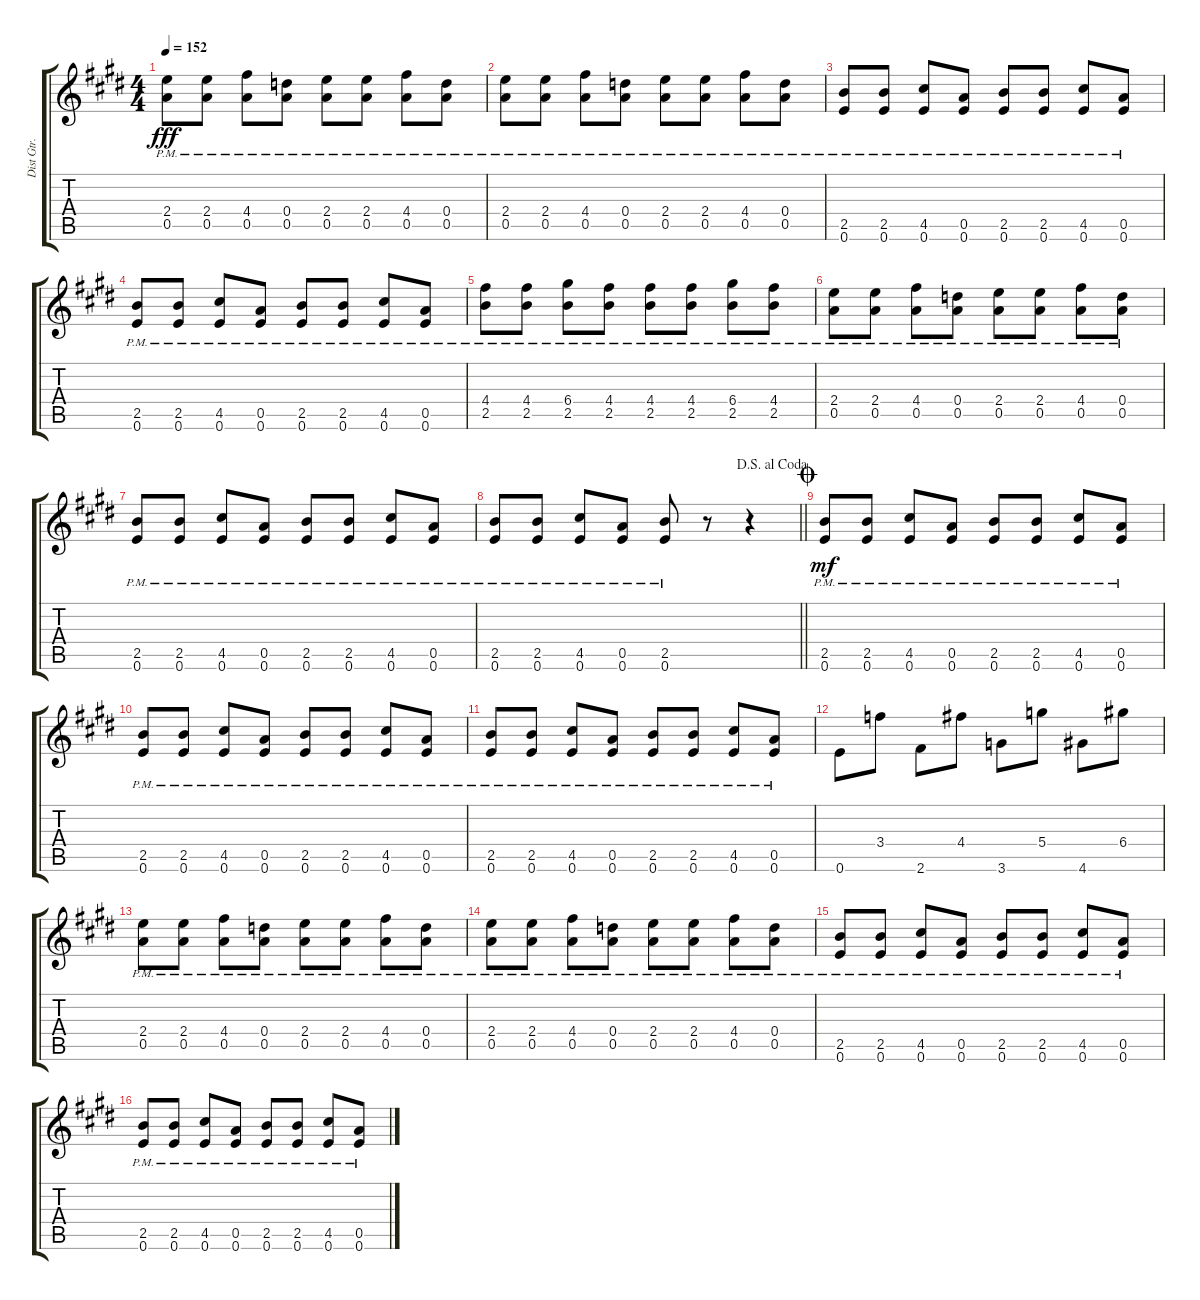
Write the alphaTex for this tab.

\track ("Dist Gtr." "Dist Gtr.") {instrument distortionguitar}
\staff {score tabs}
\tuning (E4 B3 G4 D4 A3 E3) {hide}
\ts (4 4)
\tempo 152
\clef g2
\ks e
(2.4{pm} 0.5{pm}).8{dy fff} (2.4{pm} 0.5{pm}).8 (4.4{pm} 0.5{pm}).8 (0.4{pm} 0.5{pm}).8 (2.4{pm} 0.5{pm}).8 (2.4{pm} 0.5{pm}).8 (4.4{pm} 0.5{pm}).8 (0.4{pm} 0.5{pm}).8 |
\ks c#minor
(2.4{pm} 0.5{pm}).8 (2.4{pm} 0.5{pm}).8 (4.4{pm} 0.5{pm}).8 (0.4{pm} 0.5{pm}).8 (2.4{pm} 0.5{pm}).8 (2.4{pm} 0.5{pm}).8 (4.4{pm} 0.5{pm}).8 (0.4{pm} 0.5{pm}).8 |
(2.5{pm} 0.6{pm}).8 (2.5{pm} 0.6{pm}).8 (4.5{pm} 0.6{pm}).8 (0.5{pm} 0.6{pm}).8 (2.5{pm} 0.6{pm}).8 (2.5{pm} 0.6{pm}).8 (4.5{pm} 0.6{pm}).8 (0.5{pm} 0.6{pm}).8 |
(2.5{pm} 0.6{pm}).8 (2.5{pm} 0.6{pm}).8 (4.5{pm} 0.6{pm}).8 (0.5{pm} 0.6{pm}).8 (2.5{pm} 0.6{pm}).8 (2.5{pm} 0.6{pm}).8 (4.5{pm} 0.6{pm}).8 (0.5{pm} 0.6{pm}).8 |
\ks e
(4.4{pm} 2.5{pm}).8 (4.4{pm} 2.5{pm}).8 (6.4{pm} 2.5{pm}).8 (4.4{pm} 2.5{pm}).8 (4.4{pm} 2.5{pm}).8 (4.4{pm} 2.5{pm}).8 (6.4{pm} 2.5{pm}).8 (4.4{pm} 2.5{pm}).8 |
\ks c#minor
(2.4{pm} 0.5{pm}).8 (2.4{pm} 0.5{pm}).8 (4.4{pm} 0.5{pm}).8 (0.4{pm} 0.5{pm}).8 (2.4{pm} 0.5{pm}).8 (2.4{pm} 0.5{pm}).8 (4.4{pm} 0.5{pm}).8 (0.4{pm} 0.5{pm}).8 |
(2.5{pm} 0.6{pm}).8 (2.5{pm} 0.6{pm}).8 (4.5{pm} 0.6{pm}).8 (0.5{pm} 0.6{pm}).8 (2.5{pm} 0.6{pm}).8 (2.5{pm} 0.6{pm}).8 (4.5{pm} 0.6{pm}).8 (0.5{pm} 0.6{pm}).8 |
\jump dalsegnoalcoda
\barLineRight lightlight
(2.5{pm} 0.6{pm}).8 (2.5{pm} 0.6{pm}).8 (4.5{pm} 0.6{pm}).8 (0.5{pm} 0.6{pm}).8 (2.5{pm} 0.6{pm}).8 r.8 r.4 |
\jump coda
\ks e
(2.5{pm} 0.6{pm}).8{dy mf} (2.5{pm} 0.6{pm}).8 (4.5{pm} 0.6{pm}).8 (0.5{pm} 0.6{pm}).8 (2.5{pm} 0.6{pm}).8 (2.5{pm} 0.6{pm}).8 (4.5{pm} 0.6{pm}).8 (0.5{pm} 0.6{pm}).8 |
\ks c#minor
(2.5{pm} 0.6{pm}).8 (2.5{pm} 0.6{pm}).8 (4.5{pm} 0.6{pm}).8 (0.5{pm} 0.6{pm}).8 (2.5{pm} 0.6{pm}).8 (2.5{pm} 0.6{pm}).8 (4.5{pm} 0.6{pm}).8 (0.5{pm} 0.6{pm}).8 |
(2.5{pm} 0.6{pm}).8 (2.5{pm} 0.6{pm}).8 (4.5{pm} 0.6{pm}).8 (0.5{pm} 0.6{pm}).8 (2.5{pm} 0.6{pm}).8 (2.5{pm} 0.6{pm}).8 (4.5{pm} 0.6{pm}).8 (0.5{pm} 0.6{pm}).8 |
0.6.8 3.4.8 2.6.8 4.4.8 3.6.8 5.4.8 4.6.8 6.4.8 |
\ks e
(2.4{pm} 0.5{pm}).8 (2.4{pm} 0.5{pm}).8 (4.4{pm} 0.5{pm}).8 (0.4{pm} 0.5{pm}).8 (2.4{pm} 0.5{pm}).8 (2.4{pm} 0.5{pm}).8 (4.4{pm} 0.5{pm}).8 (0.4{pm} 0.5{pm}).8 |
\ks c#minor
(2.4{pm} 0.5{pm}).8 (2.4{pm} 0.5{pm}).8 (4.4{pm} 0.5{pm}).8 (0.4{pm} 0.5{pm}).8 (2.4{pm} 0.5{pm}).8 (2.4{pm} 0.5{pm}).8 (4.4{pm} 0.5{pm}).8 (0.4{pm} 0.5{pm}).8 |
(2.5{pm} 0.6{pm}).8 (2.5{pm} 0.6{pm}).8 (4.5{pm} 0.6{pm}).8 (0.5{pm} 0.6{pm}).8 (2.5{pm} 0.6{pm}).8 (2.5{pm} 0.6{pm}).8 (4.5{pm} 0.6{pm}).8 (0.5{pm} 0.6{pm}).8 |
\ks e
(2.5{pm} 0.6{pm}).8 (2.5{pm} 0.6{pm}).8 (4.5{pm} 0.6{pm}).8 (0.5{pm} 0.6{pm}).8 (2.5{pm} 0.6{pm}).8 (2.5{pm} 0.6{pm}).8 (4.5{pm} 0.6{pm}).8 (0.5{pm} 0.6{pm}).8
